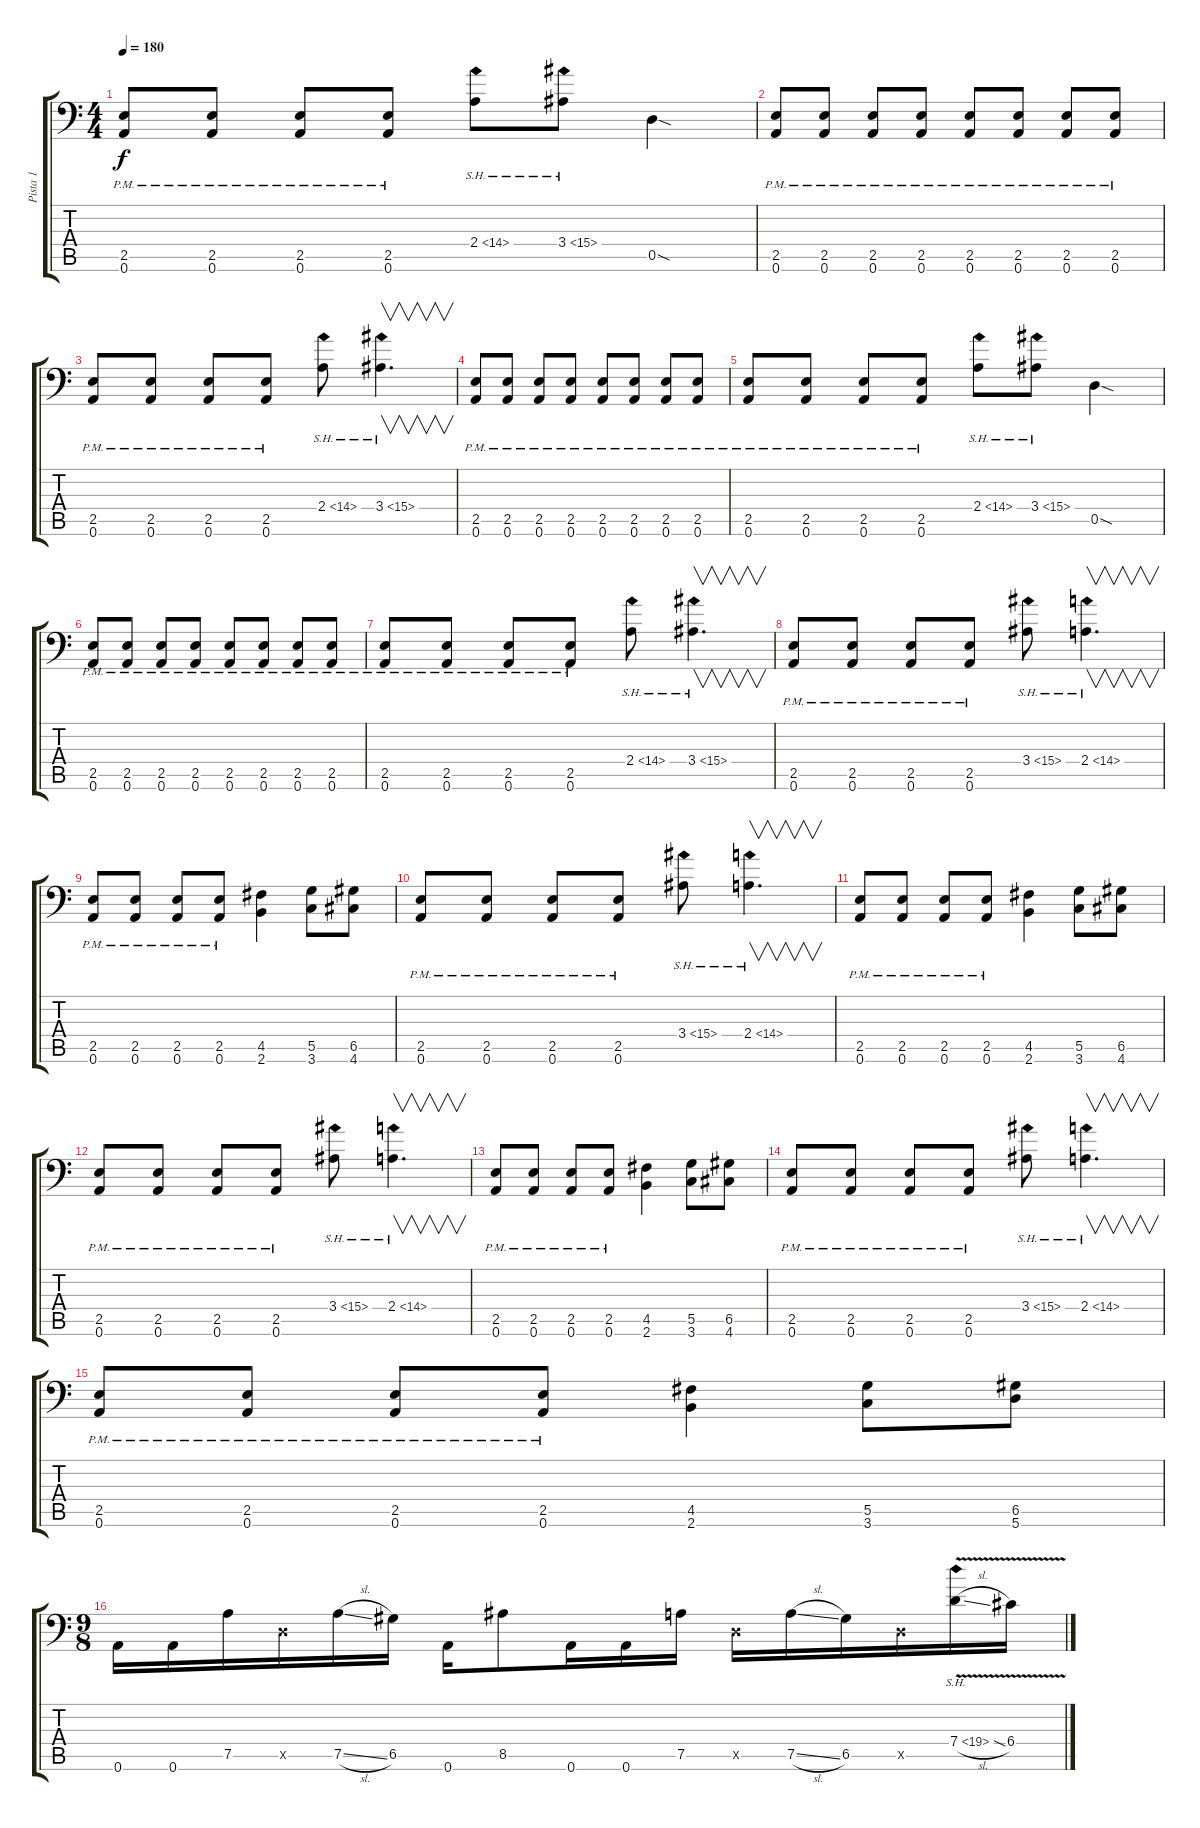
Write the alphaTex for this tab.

\track ("Pista 1" "Pista 1") {mute instrument overdrivenguitar}
\staff {score tabs}
\tuning (A3 E3 C3 G2 D2 A1) {hide}
\ts (4 4)
\tempo 180
\clef f4
\ks c
(2.5{pm} 0.6{pm}).8{dy f} (2.5{pm} 0.6{pm}).8 (2.5{pm} 0.6{pm}).8 (2.5{pm} 0.6{pm}).8 2.4{sh 12}.8 3.4{sh 12}.8 0.5{sod}.4 |
(2.5{pm} 0.6{pm}).8 (2.5{pm} 0.6{pm}).8 (2.5{pm} 0.6{pm}).8 (2.5{pm} 0.6{pm}).8 (2.5{pm} 0.6{pm}).8 (2.5{pm} 0.6{pm}).8 (2.5{pm} 0.6{pm}).8 (2.5{pm} 0.6{pm}).8 |
(2.5{pm} 0.6{pm}).8 (2.5{pm} 0.6{pm}).8 (2.5{pm} 0.6{pm}).8 (2.5{pm} 0.6{pm}).8 2.4{sh 12}.8 3.4{sh 12}.4{v d} |
(2.5{pm} 0.6{pm}).8 (2.5{pm} 0.6{pm}).8 (2.5{pm} 0.6{pm}).8 (2.5{pm} 0.6{pm}).8 (2.5{pm} 0.6{pm}).8 (2.5{pm} 0.6{pm}).8 (2.5{pm} 0.6{pm}).8 (2.5{pm} 0.6{pm}).8 |
(2.5{pm} 0.6{pm}).8 (2.5{pm} 0.6{pm}).8 (2.5{pm} 0.6{pm}).8 (2.5{pm} 0.6{pm}).8 2.4{sh 12}.8 3.4{sh 12}.8 0.5{sod}.4 |
(2.5{pm} 0.6{pm}).8 (2.5{pm} 0.6{pm}).8 (2.5{pm} 0.6{pm}).8 (2.5{pm} 0.6{pm}).8 (2.5{pm} 0.6{pm}).8 (2.5{pm} 0.6{pm}).8 (2.5{pm} 0.6{pm}).8 (2.5{pm} 0.6{pm}).8 |
(2.5{pm} 0.6{pm}).8 (2.5{pm} 0.6{pm}).8 (2.5{pm} 0.6{pm}).8 (2.5{pm} 0.6{pm}).8 2.4{sh 12}.8 3.4{sh 12}.4{v d} |
(2.5{pm} 0.6{pm}).8 (2.5{pm} 0.6{pm}).8 (2.5{pm} 0.6{pm}).8 (2.5{pm} 0.6{pm}).8 3.4{sh 12}.8 2.4{sh 12}.4{v d} |
(2.5{pm} 0.6{pm}).8 (2.5{pm} 0.6{pm}).8 (2.5{pm} 0.6{pm}).8 (2.5{pm} 0.6{pm}).8 (4.5 2.6).4 (5.5 3.6).8 (6.5 4.6).8 |
(2.5{pm} 0.6{pm}).8 (2.5{pm} 0.6{pm}).8 (2.5{pm} 0.6{pm}).8 (2.5{pm} 0.6{pm}).8 3.4{sh 12}.8 2.4{sh 12}.4{v d} |
(2.5{pm} 0.6{pm}).8 (2.5{pm} 0.6{pm}).8 (2.5{pm} 0.6{pm}).8 (2.5{pm} 0.6{pm}).8 (4.5 2.6).4 (5.5 3.6).8 (6.5 4.6).8 |
(2.5{pm} 0.6{pm}).8 (2.5{pm} 0.6{pm}).8 (2.5{pm} 0.6{pm}).8 (2.5{pm} 0.6{pm}).8 3.4{sh 12}.8 2.4{sh 12}.4{v d} |
(2.5{pm} 0.6{pm}).8 (2.5{pm} 0.6{pm}).8 (2.5{pm} 0.6{pm}).8 (2.5{pm} 0.6{pm}).8 (4.5 2.6).4 (5.5 3.6).8 (6.5 4.6).8 |
(2.5{pm} 0.6{pm}).8 (2.5{pm} 0.6{pm}).8 (2.5{pm} 0.6{pm}).8 (2.5{pm} 0.6{pm}).8 3.4{sh 12}.8 2.4{sh 12}.4{v d} |
(2.5{pm} 0.6{pm}).8 (2.5{pm} 0.6{pm}).8 (2.5{pm} 0.6{pm}).8 (2.5{pm} 0.6{pm}).8 (4.5 2.6).4 (5.5 3.6).8 (6.5 5.6).8 |
\ts (9 8)
0.6.16 0.6.16 7.5.16 0.5{x}.16 7.5{sl}.16 6.5.16 0.6.16 8.5.8 0.6.16 0.6.16 7.5.16 0.5{x}.16 7.5{sl}.16 6.5.16 0.5{x}.16 7.4{sh 12 v sl}.16 6.4{v}.16
